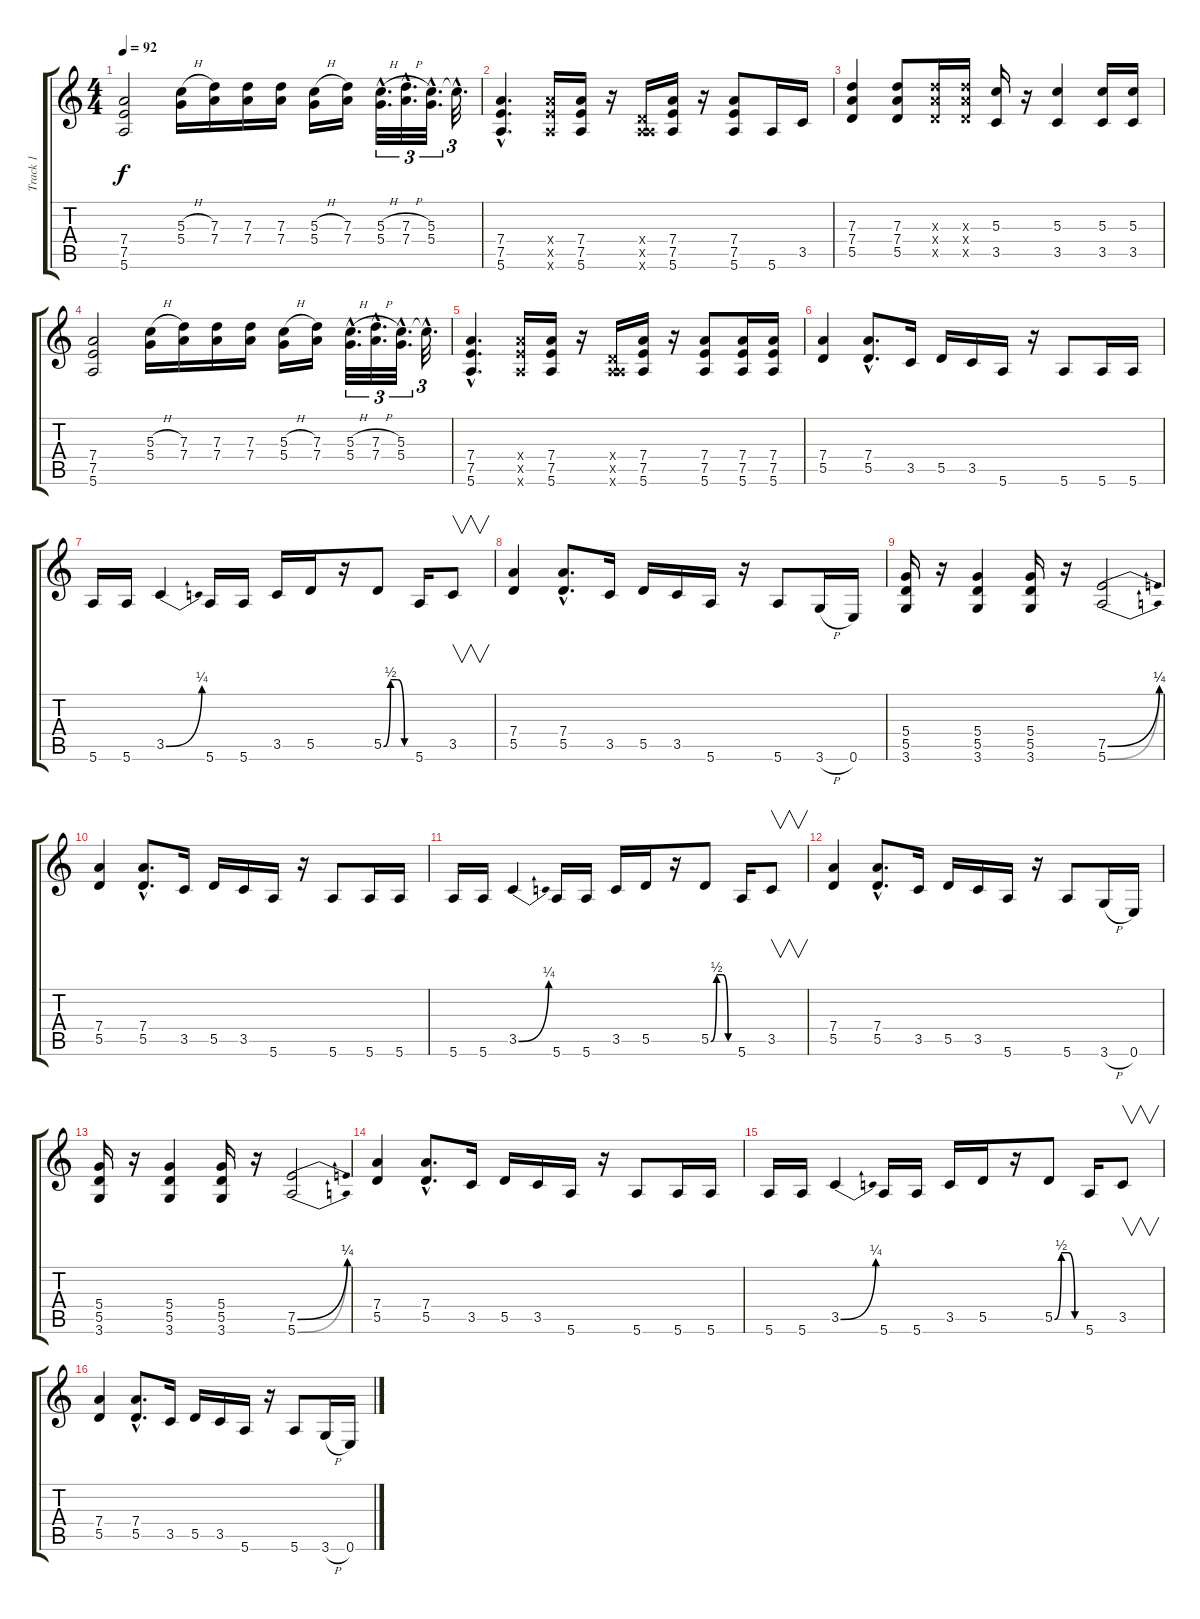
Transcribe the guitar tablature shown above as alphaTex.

\track ("Track 1" "Track 1") {instrument overdrivenguitar}
\staff {score tabs}
\tuning (E4 B3 G3 D3 A2 E2) {hide}
\ts (4 4)
\tempo 92
\clef g2
\ks c
(7.4 7.5 5.6).2{dy f} (5.3{h} 5.4).16 (7.3 7.4).16 (7.3 7.4).16 (7.3 7.4).16 (5.3{h} 5.4).16 (7.3 7.4).16 (5.3{h hac} 5.4{hac}).32{d tu (3 2)} (7.3{h hac} 7.4{hac}).32{d tu (3 2)} (5.3{hac} 5.4{hac}).32{d tu (3 2)} 5.3{hac t}.32{d tu (3 2)} |
(7.4{hac} 7.5{hac} 5.6{hac}).4{d} (7.4{x} 7.5{x} 5.6{x}).16 (7.4 7.5 5.6).16 r.16 (0.4{x} 0.5{x} 5.6{x}).16 (7.4 7.5 5.6).16 r.16 (7.4 7.5 5.6).8 5.6.16 3.5.16 |
(7.3 7.4 5.5).4 (7.3 7.4 5.5).8 (7.3{x} 7.4{x} 5.5{x}).16 (7.3{x} 7.4{x} 5.5{x}).16 (5.3 3.5).16 r.16 (5.3 3.5).4 (5.3 3.5).16 (5.3 3.5).16 |
(7.4 7.5 5.6).2 (5.3{h} 5.4).16 (7.3 7.4).16 (7.3 7.4).16 (7.3 7.4).16 (5.3{h} 5.4).16 (7.3 7.4).16 (5.3{h hac} 5.4{hac}).32{d tu (3 2)} (7.3{h hac} 7.4{hac}).32{d tu (3 2)} (5.3{hac} 5.4{hac}).32{d tu (3 2)} 5.3{hac t}.32{d tu (3 2)} |
(7.4{hac} 7.5{hac} 5.6{hac}).4{d} (7.4{x} 7.5{x} 5.6{x}).16 (7.4 7.5 5.6).16 r.16 (0.4{x} 0.5{x} 5.6{x}).16 (7.4 7.5 5.6).16 r.16 (7.4 7.5 5.6).8 (7.4 7.5 5.6).16 (7.4 7.5 5.6).16 |
(7.4 5.5).4 (7.4{hac} 5.5{hac}).8{d} 3.5.16 5.5.16 3.5.16 5.6.16 r.16 5.6.8 5.6.16 5.6.16 |
5.6.16 5.6.16 3.5{be (bend 0 0 60 1)}.4 5.6.16 5.6.16 3.5.16 5.5.16 r.16 5.5{be (custom 0 0 15 2 30 2 45 0 60 0)}.8 5.6.16 3.5.8{v} |
(7.4 5.5).4 (7.4{hac} 5.5{hac}).8{d} 3.5.16 5.5.16 3.5.16 5.6.16 r.16 5.6.8 3.6{h}.16 0.6.16 |
(5.4 5.5 3.6).16 r.16 (5.4 5.5 3.6).4 (5.4 5.5 3.6).16 r.16 (7.5{be (bend 0 0 60 1)} 5.6{be (bend 0 0 60 1)}).2 |
(7.4 5.5).4 (7.4{hac} 5.5{hac}).8{d} 3.5.16 5.5.16 3.5.16 5.6.16 r.16 5.6.8 5.6.16 5.6.16 |
5.6.16 5.6.16 3.5{be (bend 0 0 60 1)}.4 5.6.16 5.6.16 3.5.16 5.5.16 r.16 5.5{be (custom 0 0 15 2 30 2 45 0 60 0)}.8 5.6.16 3.5.8{v} |
(7.4 5.5).4 (7.4{hac} 5.5{hac}).8{d} 3.5.16 5.5.16 3.5.16 5.6.16 r.16 5.6.8 3.6{h}.16 0.6.16 |
(5.4 5.5 3.6).16 r.16 (5.4 5.5 3.6).4 (5.4 5.5 3.6).16 r.16 (7.5{be (bend 0 0 60 1)} 5.6{be (bend 0 0 60 1)}).2 |
(7.4 5.5).4 (7.4{hac} 5.5{hac}).8{d} 3.5.16 5.5.16 3.5.16 5.6.16 r.16 5.6.8 5.6.16 5.6.16 |
5.6.16 5.6.16 3.5{be (bend 0 0 60 1)}.4 5.6.16 5.6.16 3.5.16 5.5.16 r.16 5.5{be (custom 0 0 15 2 30 2 45 0 60 0)}.8 5.6.16 3.5.8{v} |
(7.4 5.5).4 (7.4{hac} 5.5{hac}).8{d} 3.5.16 5.5.16 3.5.16 5.6.16 r.16 5.6.8 3.6{h}.16 0.6.16
